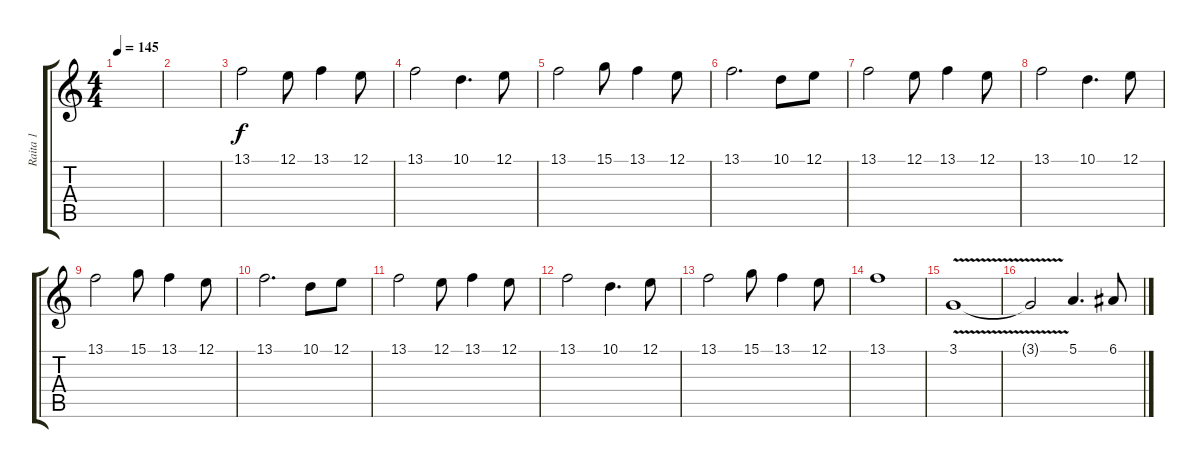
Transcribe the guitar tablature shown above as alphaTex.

\track ("Raita 1" "Raita 1") {instrument lead1square}
\staff {score tabs}
\tuning (E4 B3 G3 D3 A2 E2) {hide}
\ts (4 4)
\tempo 145
\clef g2
\ks c
|
|
13.1.2 12.1.8 13.1.4 12.1.8 |
13.1.2 10.1.4{d} 12.1.8 |
13.1.2 15.1.8 13.1.4 12.1.8 |
13.1.2{d} 10.1.8 12.1.8 |
13.1.2 12.1.8 13.1.4 12.1.8 |
13.1.2 10.1.4{d} 12.1.8 |
13.1.2 15.1.8 13.1.4 12.1.8 |
13.1.2{d} 10.1.8 12.1.8 |
13.1.2 12.1.8 13.1.4 12.1.8 |
13.1.2 10.1.4{d} 12.1.8 |
13.1.2 15.1.8 13.1.4 12.1.8 |
13.1.1 |
3.1{v}.1 |
3.1{v t}.2 5.1.4{d} 6.1.8
